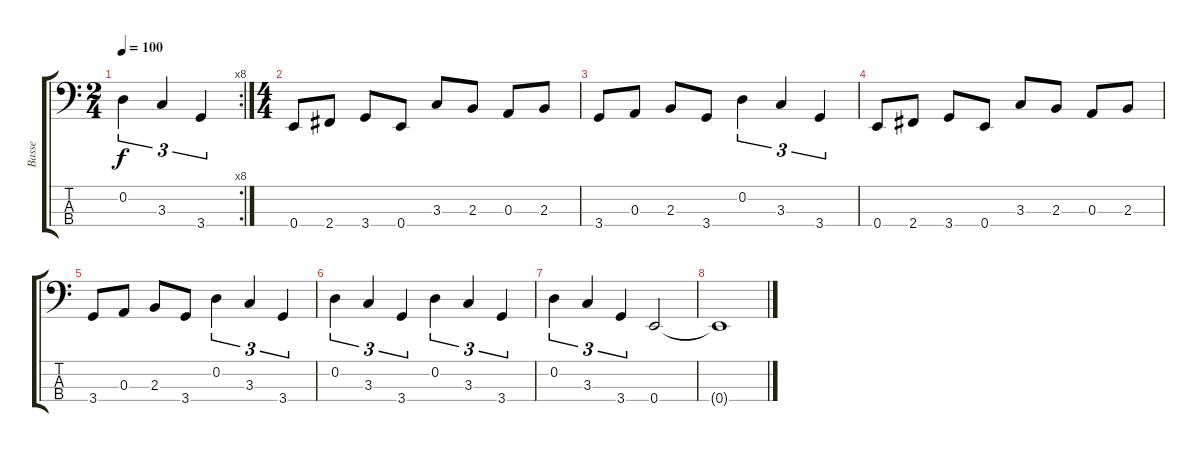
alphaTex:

\track ("Basse" "Basse") {instrument electricbassfinger}
\staff {score tabs}
\tuning (G2 D2 A1 E1) {hide}
\rc 8
\ts (2 4)
\tempo 100
\clef f4
\ks c
0.2.4{tu (3 2) dy f} 3.3.4{tu (3 2)} 3.4.4{tu (3 2)} |
\ts (4 4)
0.4.8 2.4.8 3.4.8 0.4.8 3.3.8 2.3.8 0.3.8 2.3.8 |
3.4.8 0.3.8 2.3.8 3.4.8 0.2.4{tu (3 2)} 3.3.4{tu (3 2)} 3.4.4{tu (3 2)} |
0.4.8 2.4.8 3.4.8 0.4.8 3.3.8 2.3.8 0.3.8 2.3.8 |
3.4.8 0.3.8 2.3.8 3.4.8 0.2.4{tu (3 2)} 3.3.4{tu (3 2)} 3.4.4{tu (3 2)} |
0.2.4{tu (3 2)} 3.3.4{tu (3 2)} 3.4.4{tu (3 2)} 0.2.4{tu (3 2)} 3.3.4{tu (3 2)} 3.4.4{tu (3 2)} |
0.2.4{tu (3 2)} 3.3.4{tu (3 2)} 3.4.4{tu (3 2)} 0.4.2 |
0.4{t}.1
